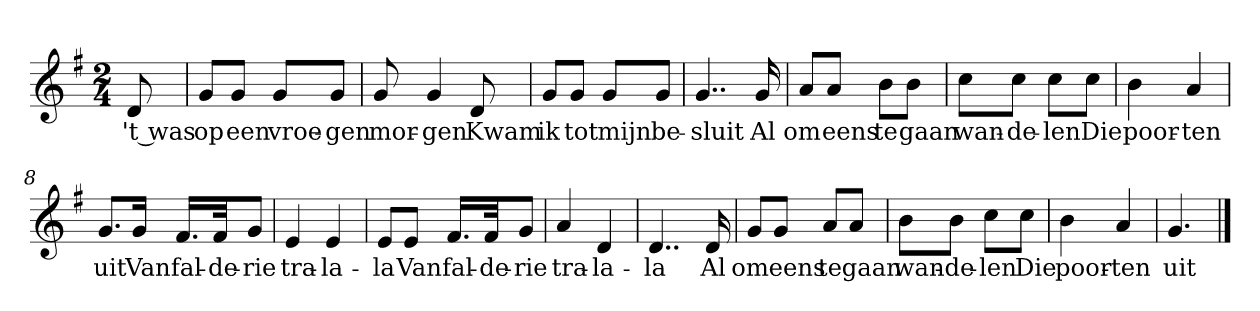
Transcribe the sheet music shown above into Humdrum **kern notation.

**kern	**text
*part1	*part1
*staff1	*staff1
*clefG2	*
*k[f#]	*
*G:	*
*M2/4	*
*MM120	*
=	=
8d	't was
=1	=1
8g/L	op
8g/J	een
8g/L	vroe-
8g/J	-gen
=2	=2
8g	mor-
4g	-gen
8d	Kwam
=3	=3
8g/L	ik
8g/J	tot
8g/L	mijn
8g/J	be-
=4	=4
4..g	-sluit
16g	Al
=5	=5
8a/L	om
8a/J	eens
8b\L	te
8b\J	gaan
=6	=6
8cc\L	wan-
8cc\J	-de-
8cc\L	-len
8cc\J	Die
=7	=7
4b	poor-
4a	-ten
=8	=8
8.g/L	uit
16g/Jk	Van
16.f#/LL	fal-
32f#/Jk	-de-
8g/J	-rie
=9	=9
4e	tra-
4e	-la-
=10	=10
8e/L	-la
8e/J	Van
16.f#/LL	fal-
32f#/Jk	-de-
8g/J	-rie
=11	=11
4a	tra-
4d	-la-
=12	=12
4..d	-la
16d	Al
=13	=13
8g/L	om
8g/J	eens
8a/L	te
8a/J	gaan
=14	=14
8b\L	wan-
8b\J	-de-
8cc\L	-len
8cc\J	Die
=15	=15
4b	poor-
4a	-ten
=16	=16
4.g	uit
==	==
*-	*-
